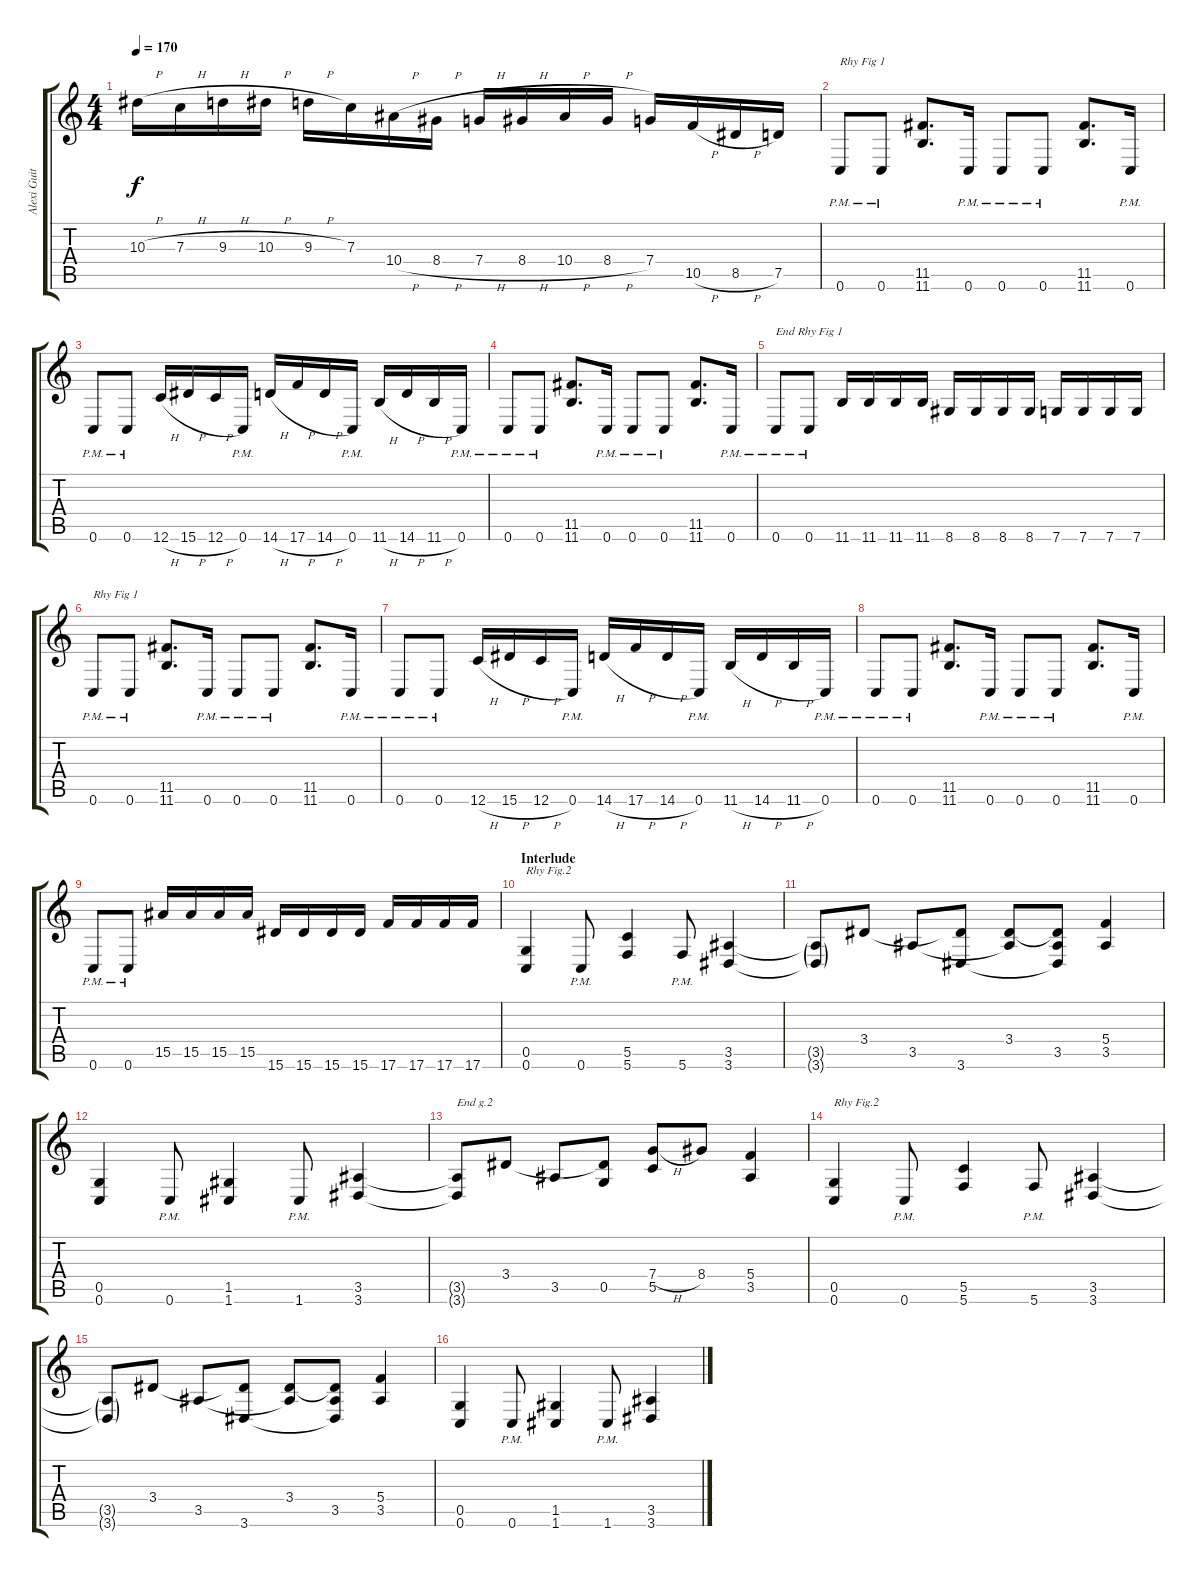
\track ("Alexi Guitar 1" "Alexi Guit") {instrument distortionguitar}
\staff {score tabs}
\tuning (D4 A3 F3 C3 G2 C2) {hide}
\ts (4 4)
\tempo 170
\clef g2
\ks c
10.3{h}.16{dy f} 7.3{h}.16 9.3{h}.16 10.3{h}.16 9.3{h}.16 7.3.16 10.4{h}.16 8.4{h}.16 7.4{h}.16 8.4{h}.16 10.4{h}.16 8.4{h}.16 7.4.16 10.5{h}.16 8.5{h}.16 7.5.16 |
0.6{pm}.8{txt "Rhy Fig 1"} 0.6{pm}.8 (11.5 11.6).8{d} 0.6{pm}.16 0.6{pm}.8 0.6{pm}.8 (11.5 11.6).8{d} 0.6{pm}.16 |
0.6{pm}.8 0.6{pm}.8 12.6{h}.16 15.6{h}.16 12.6{h}.16 0.6{pm}.16 14.6{h}.16 17.6{h}.16 14.6{h}.16 0.6{pm}.16 11.6{h}.16 14.6{h}.16 11.6{h}.16 0.6{pm}.16 |
0.6{pm}.8 0.6{pm}.8 (11.5 11.6).8{d} 0.6{pm}.16 0.6{pm}.8 0.6{pm}.8 (11.5 11.6).8{d} 0.6{pm}.16 |
0.6{pm}.8{txt "End Rhy Fig 1"} 0.6{pm}.8 11.6.16 11.6.16 11.6.16 11.6.16 8.6.16 8.6.16 8.6.16 8.6.16 7.6.16 7.6.16 7.6.16 7.6.16 |
0.6{pm}.8{txt "Rhy Fig 1"} 0.6{pm}.8 (11.5 11.6).8{d} 0.6{pm}.16 0.6{pm}.8 0.6{pm}.8 (11.5 11.6).8{d} 0.6{pm}.16 |
0.6{pm}.8 0.6{pm}.8 12.6{h}.16 15.6{h}.16 12.6{h}.16 0.6{pm}.16 14.6{h}.16 17.6{h}.16 14.6{h}.16 0.6{pm}.16 11.6{h}.16 14.6{h}.16 11.6{h}.16 0.6{pm}.16 |
0.6{pm}.8 0.6{pm}.8 (11.5 11.6).8{d} 0.6{pm}.16 0.6{pm}.8 0.6{pm}.8 (11.5 11.6).8{d} 0.6{pm}.16 |
0.6{pm}.8 0.6{pm}.8 15.5.16 15.5.16 15.5.16 15.5.16 15.6.16 15.6.16 15.6.16 15.6.16 17.6.16 17.6.16 17.6.16 17.6.16 |
\section ("" "Interlude")
(0.5 0.6).4{txt "Rhy Fig.2"} 0.6{pm}.8 (5.5 5.6).4 5.6{pm}.8 (3.5 3.6).4 |
(3.5{g t} 3.6{g t}).8 3.4.8 3.5.8 (3.4{t} 3.6).8 (3.4 3.5{t}).8 (3.4{t} 3.5 3.6{t}).8 (5.4 3.5).4 |
(0.5 0.6).4 0.6{pm}.8 (1.5 1.6).4 1.6{pm}.8 (3.5 3.6).4 |
(3.5{t} 3.6{t}).8{txt "End g.2"} 3.4.8 3.5.8 (3.4{t} 0.5).8 (7.4{h} 5.5).8 8.4.8 (5.4 3.5).4 |
(0.5 0.6).4{txt "Rhy Fig.2"} 0.6{pm}.8 (5.5 5.6).4 5.6{pm}.8 (3.5 3.6).4 |
(3.5{g t} 3.6{g t}).8 3.4.8 3.5.8 (3.4{t} 3.6).8 (3.4 3.5{t}).8 (3.4{t} 3.5 3.6{t}).8 (5.4 3.5).4 |
(0.5 0.6).4 0.6{pm}.8 (1.5 1.6).4 1.6{pm}.8 (3.5 3.6).4
